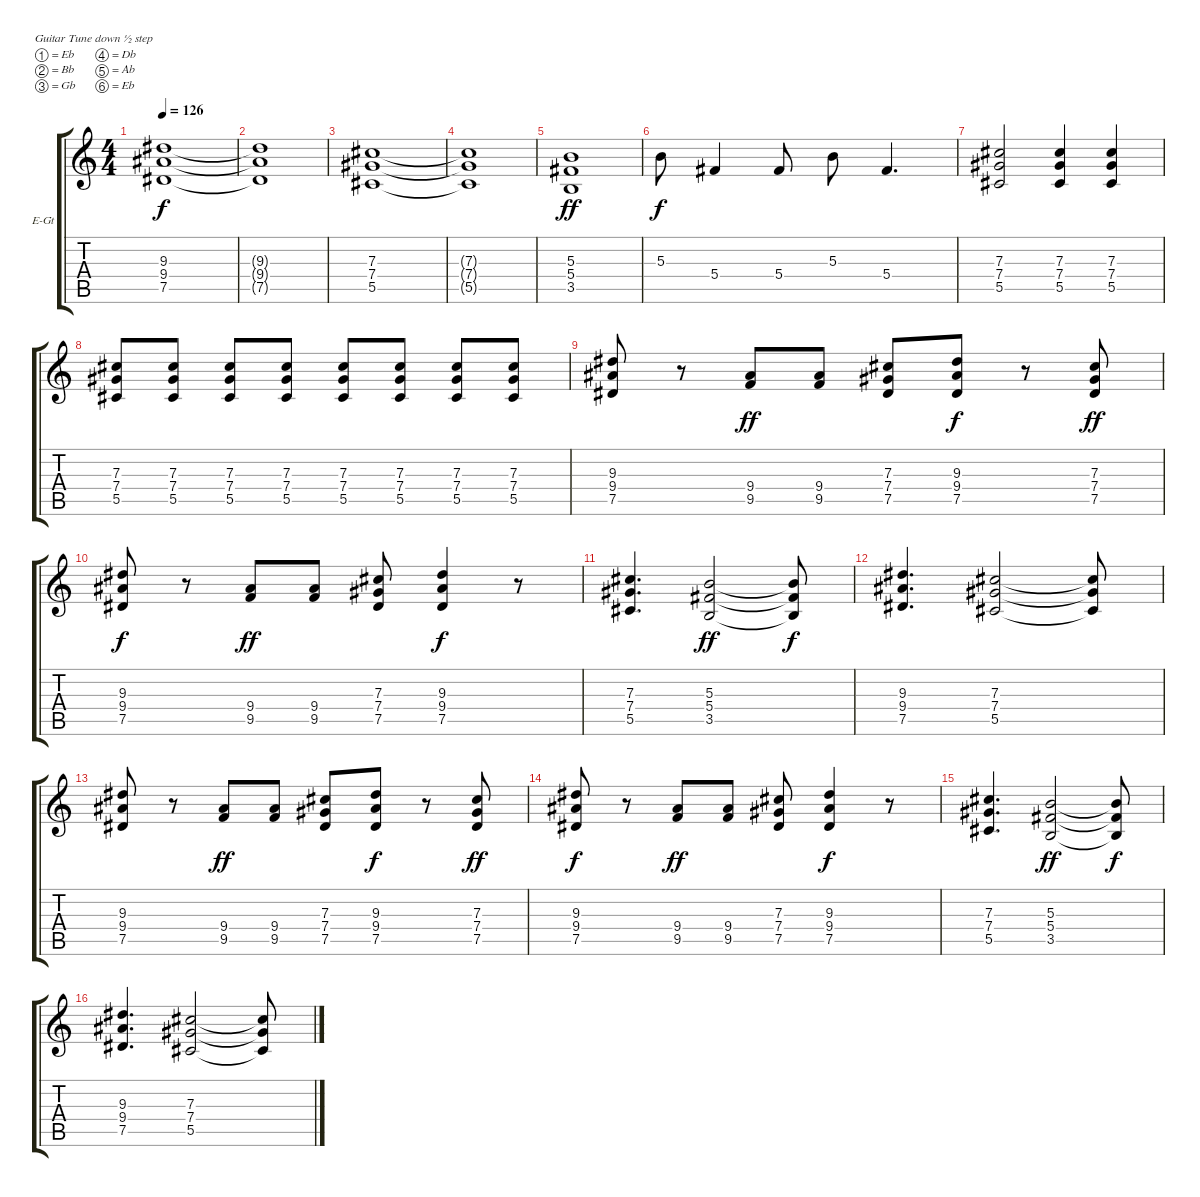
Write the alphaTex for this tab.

\bracketExtendMode groupsimilarinstruments
\firstSystemTrackNameOrientation horizontal
\otherSystemsTrackNameOrientation horizontal
\track ("Guitar - Rhythm" "E-Gt") {instrument overdrivenguitar}
\staff {score tabs}
\tuning (Eb4 Bb3 Gb3 Db3 Ab2 Eb2)
\ts (4 4)
\tempo 126
\clef g2
\ks c
(7.5 9.4 9.3).1{dy f} |
(7.5{t} 9.4{t} 9.3{t}).1 |
(5.5 7.4 7.3).1 |
(5.5{t} 7.4{t} 7.3{t}).1 |
(3.5 5.4 5.3).1{dy ff} |
5.3.8{dy f} 5.4.4 5.4.8 5.3.8 5.4.4{d} |
(5.5 7.4 7.3).2 (5.5 7.4 7.3).4 (5.5 7.4 7.3).4 |
(5.5 7.4 7.3).8 (5.5 7.4 7.3).8 (5.5 7.4 7.3).8 (5.5 7.4 7.3).8 (5.5 7.4 7.3).8 (5.5 7.4 7.3).8 (5.5 7.4 7.3).8 (5.5 7.4 7.3).8 |
(7.5 9.4 9.3).8 r.8 (9.5 9.4).8{dy ff} (9.5 9.4).8 (7.5 7.4 7.3).8 (7.5 9.4 9.3).8{dy f} r.8 (7.5 7.4 7.3).8{dy ff} |
(7.5 9.4 9.3).8{dy f} r.8 (9.5 9.4).8{dy ff} (9.5 9.4).8 (7.5 7.4 7.3).8 (7.5 9.4 9.3).4{dy f} r.8 |
(5.5 7.4 7.3).4{d} (3.5 5.4 5.3).2{dy ff} (3.5{t} 5.4{t} 5.3{t}).8{dy f} |
(7.5 9.4 9.3).4{d} (5.5 7.4 7.3).2 (5.5{t} 7.4{t} 7.3{t}).8 |
(7.5 9.4 9.3).8 r.8 (9.5 9.4).8{dy ff} (9.5 9.4).8 (7.5 7.4 7.3).8 (7.5 9.4 9.3).8{dy f} r.8 (7.5 7.4 7.3).8{dy ff} |
(7.5 9.4 9.3).8{dy f} r.8 (9.5 9.4).8{dy ff} (9.5 9.4).8 (7.5 7.4 7.3).8 (7.5 9.4 9.3).4{dy f} r.8 |
(5.5 7.4 7.3).4{d} (3.5 5.4 5.3).2{dy ff} (3.5{t} 5.4{t} 5.3{t}).8{dy f} |
(7.5 9.4 9.3).4{d} (5.5 7.4 7.3).2 (5.5{t} 7.4{t} 7.3{t}).8
